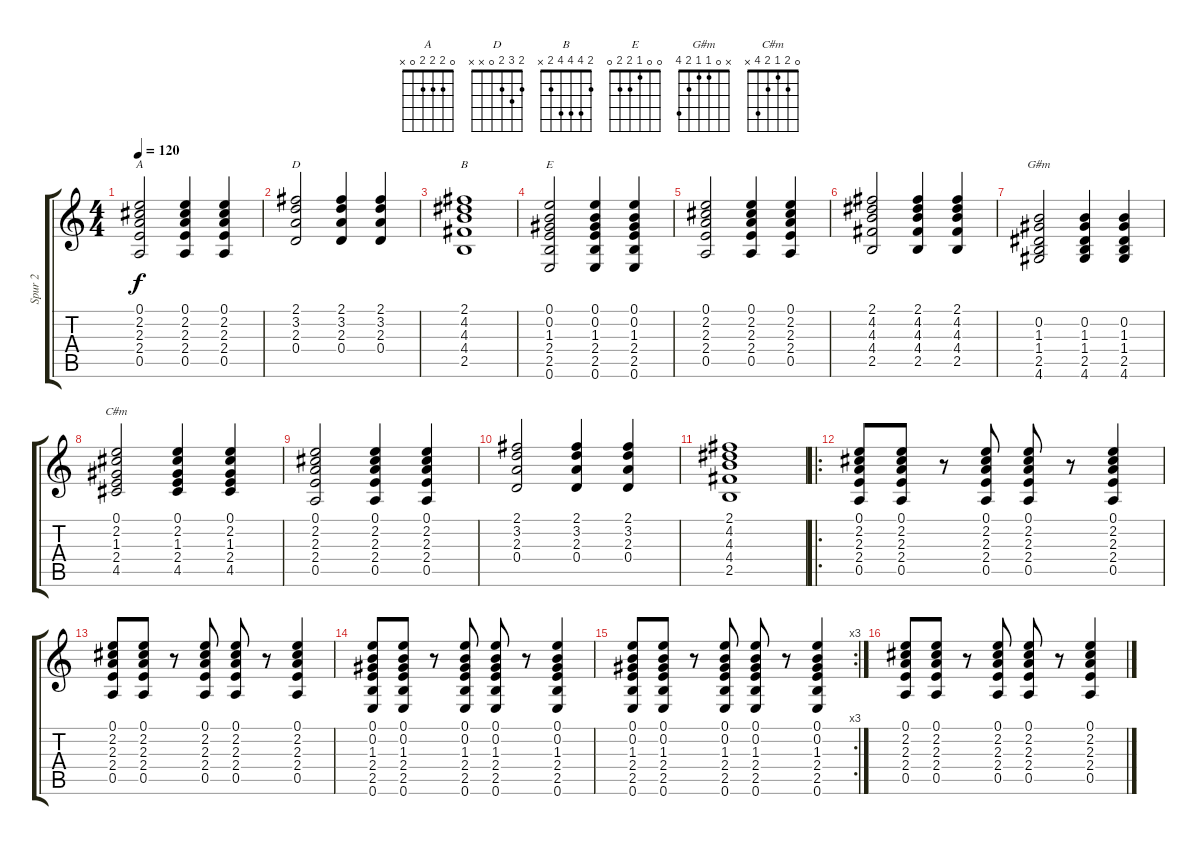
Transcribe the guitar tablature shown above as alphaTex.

\track ("Spur 2" "Spur 2") {instrument overdrivenguitar}
\staff {score tabs}
\tuning (E4 B3 G3 D3 A2 E2) {hide}
\chord ("A" 0 2 2 2 0 x)
\chord ("D" 2 3 2 0 x x)
\chord ("B" 2 4 4 4 2 x)
\chord ("E" 0 0 1 2 2 0)
\chord ("G#m" x 0 1 1 2 4)
\chord ("C#m" 0 2 1 2 4 x)
\ts (4 4)
\tempo 120
\clef g2
\ks c
(0.1 2.2 2.3 2.4 0.5).2{ch "A" dy f} (0.1 2.2 2.3 2.4 0.5).4 (0.1 2.2 2.3 2.4 0.5).4 |
(2.1 3.2 2.3 0.4).2{ch "D"} (2.1 3.2 2.3 0.4).4 (2.1 3.2 2.3 0.4).4 |
(2.1 4.2 4.3 4.4 2.5).1{ch "B"} |
(0.1 0.2 1.3 2.4 2.5 0.6).2{ch "E"} (0.1 0.2 1.3 2.4 2.5 0.6).4 (0.1 0.2 1.3 2.4 2.5 0.6).4 |
(0.1 2.2 2.3 2.4 0.5).2 (0.1 2.2 2.3 2.4 0.5).4 (0.1 2.2 2.3 2.4 0.5).4 |
(2.1 4.2 4.3 4.4 2.5).2 (2.1 4.2 4.3 4.4 2.5).4 (2.1 4.2 4.3 4.4 2.5).4 |
(0.2 1.3 1.4 2.5 4.6).2{ch "G#m"} (0.2 1.3 1.4 2.5 4.6).4 (0.2 1.3 1.4 2.5 4.6).4 |
(0.1 2.2 1.3 2.4 4.5).2{ch "C#m"} (0.1 2.2 1.3 2.4 4.5).4 (0.1 2.2 1.3 2.4 4.5).4 |
(0.1 2.2 2.3 2.4 0.5).2 (0.1 2.2 2.3 2.4 0.5).4 (0.1 2.2 2.3 2.4 0.5).4 |
(2.1 3.2 2.3 0.4).2 (2.1 3.2 2.3 0.4).4 (2.1 3.2 2.3 0.4).4 |
(2.1 4.2 4.3 4.4 2.5).1 |
\ro
(0.1 2.2 2.3 2.4 0.5).8 (0.1 2.2 2.3 2.4 0.5).8 r.8 (0.1 2.2 2.3 2.4 0.5).8 (0.1 2.2 2.3 2.4 0.5).8 r.8 (0.1 2.2 2.3 2.4 0.5).4 |
(0.1 2.2 2.3 2.4 0.5).8 (0.1 2.2 2.3 2.4 0.5).8 r.8 (0.1 2.2 2.3 2.4 0.5).8 (0.1 2.2 2.3 2.4 0.5).8 r.8 (0.1 2.2 2.3 2.4 0.5).4 |
(0.1 0.2 1.3 2.4 2.5 0.6).8 (0.1 0.2 1.3 2.4 2.5 0.6).8 r.8 (0.1 0.2 1.3 2.4 2.5 0.6).8 (0.1 0.2 1.3 2.4 2.5 0.6).8 r.8 (0.1 0.2 1.3 2.4 2.5 0.6).4 |
\rc 3
(0.1 0.2 1.3 2.4 2.5 0.6).8 (0.1 0.2 1.3 2.4 2.5 0.6).8 r.8 (0.1 0.2 1.3 2.4 2.5 0.6).8 (0.1 0.2 1.3 2.4 2.5 0.6).8 r.8 (0.1 0.2 1.3 2.4 2.5 0.6).4 |
(0.1 2.2 2.3 2.4 0.5).8 (0.1 2.2 2.3 2.4 0.5).8 r.8 (0.1 2.2 2.3 2.4 0.5).8 (0.1 2.2 2.3 2.4 0.5).8 r.8 (0.1 2.2 2.3 2.4 0.5).4
